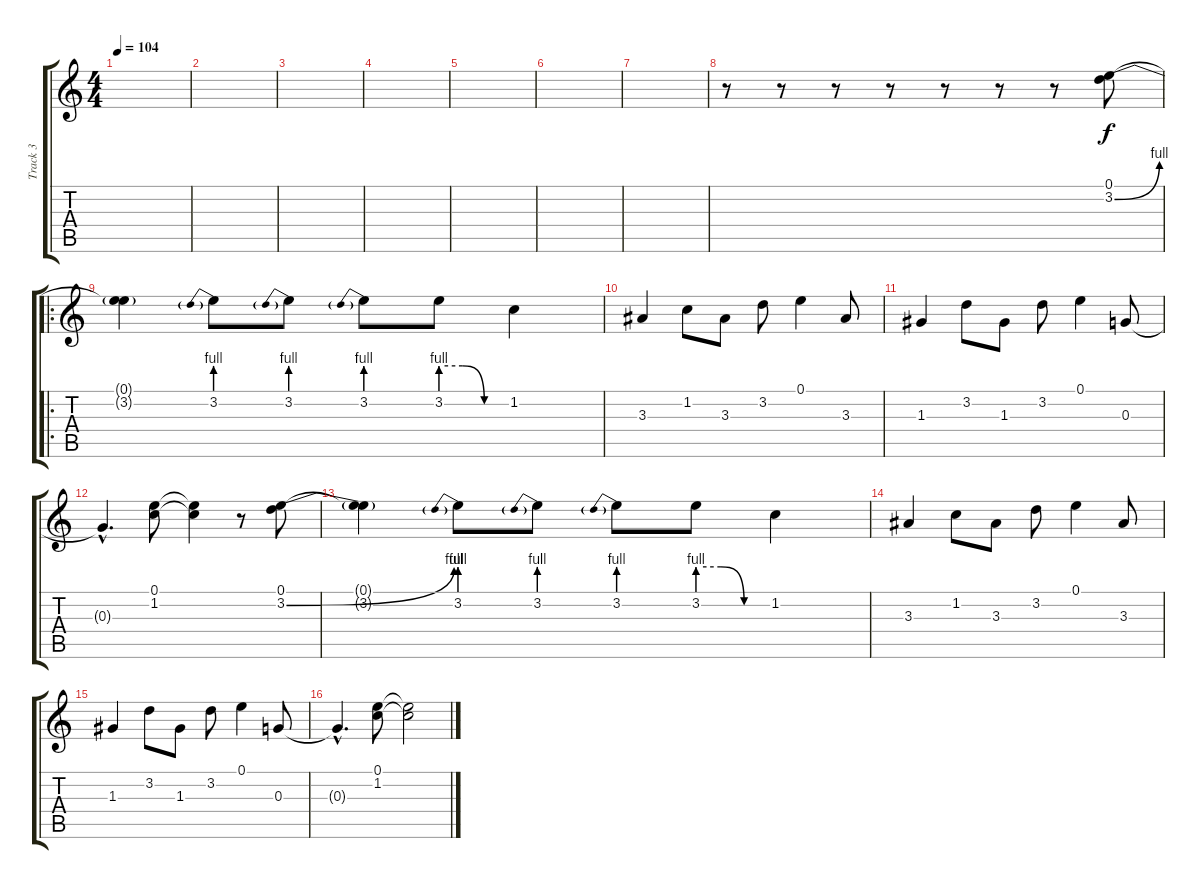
\track ("Track 3" "Track 3") {instrument overdrivenguitar}
\staff {score tabs}
\tuning (E4 B3 G3 D3 A2 E2) {hide}
\ts (4 4)
\tempo 104
\clef g2
\ks c
|
|
|
|
|
|
|
r.8 r.8 r.8 r.8 r.8 r.8 r.8 (0.1 3.2{be (bend 0 0 60 4)}).8 |
\ro
(0.1{t} 3.2{t}).4 3.2{be (prebend 0 4 60 4)}.8 3.2{be (prebend 0 4 60 4)}.8 3.2{be (prebend 0 4 60 4)}.8 3.2{be (custom 0 4 20 4 40 0 60 0)}.8 1.2.4 |
3.3.4 1.2.8 3.3.8 3.2.8 0.1.4 3.3.8 |
1.3.4 3.2.8 1.3.8 3.2.8 0.1.4 0.3.8 |
0.3{hac t}.4{d} (0.1 1.2).8 (0.1{t} 1.2{t}).4 r.8 (0.1 3.2{be (bend 0 0 60 4)}).8 |
(0.1{t} 3.2{t}).4 3.2{be (prebend 0 4 60 4)}.8 3.2{be (prebend 0 4 60 4)}.8 3.2{be (prebend 0 4 60 4)}.8 3.2{be (custom 0 4 20 4 40 0 60 0)}.8 1.2.4 |
3.3.4 1.2.8 3.3.8 3.2.8 0.1.4 3.3.8 |
1.3.4 3.2.8 1.3.8 3.2.8 0.1.4 0.3.8 |
0.3{hac t}.4{d} (0.1 1.2).8 (0.1{t} 1.2{t}).2
